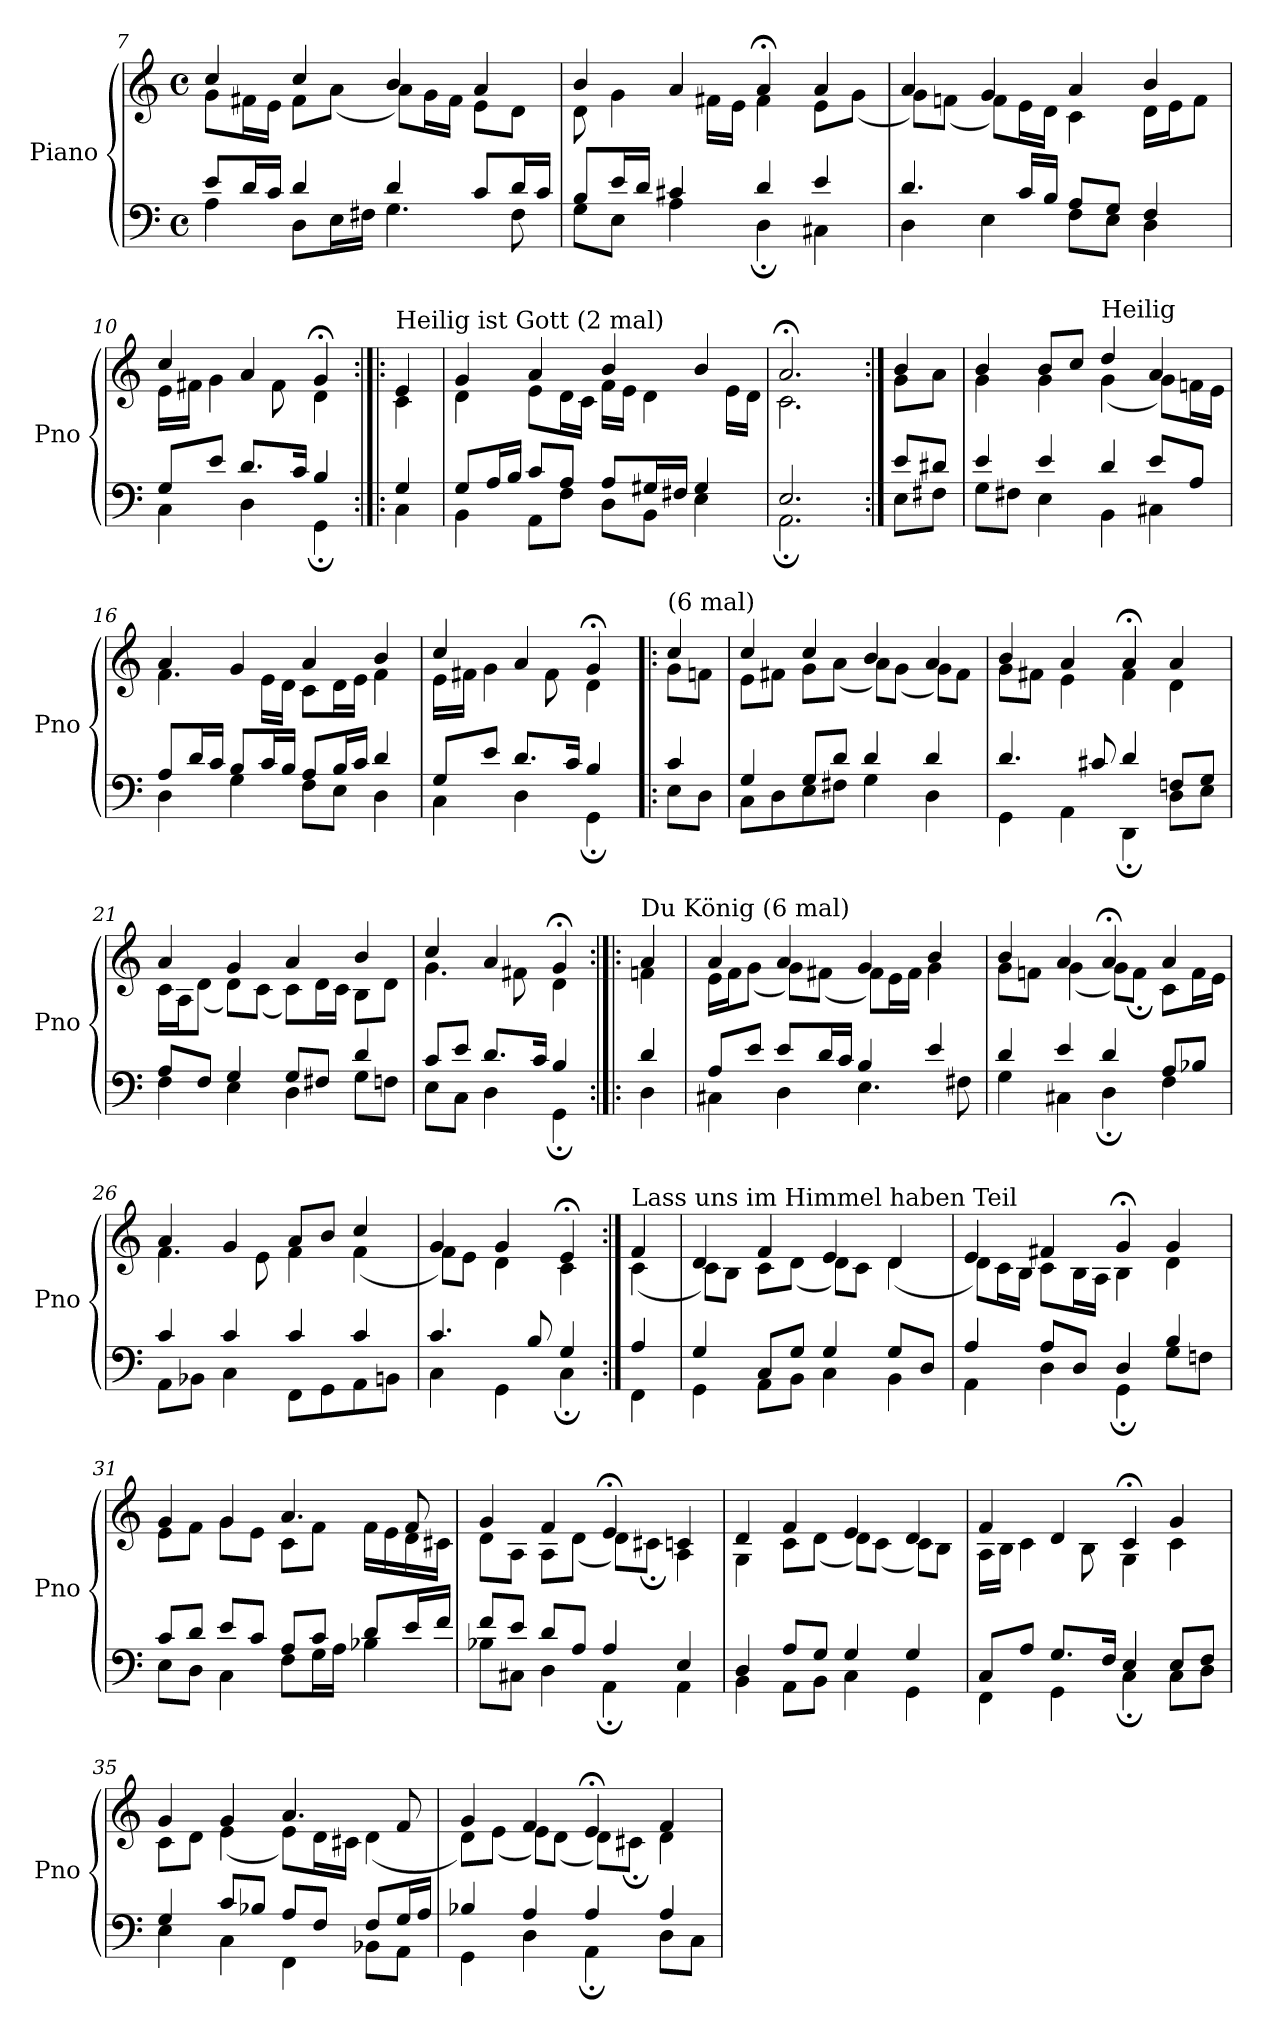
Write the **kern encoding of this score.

**kern	**kern
*part1	*part1
*staff2	*staff1
*I"Piano	*
*I'Pno	*
*clefF4	*clefG2
*k[]	*k[]
*M4/4	*M4/4
*met(c)	*met(c)
=7	=7
*^	*^
8e/L	4A\	4cc/	8g\L
16d/L	.	.	16f#X\L
16c/JJ	.	.	16e\JJ
4d/	8D\L	4cc/	8f#\L
.	16E\L	.	(<8a\J
.	16F#X\JJ	.	.
4d/	4.G\	4b/	8a\L)
.	.	.	16g\L
.	.	.	16f#\JJ
8c/L	.	4a/	8e\L
16d/L	8F#\	.	8d\J
16c/JJ	.	.	.
=8	=8	=8	=8
8B/L	8G\L	4b/	8d\
16e/L	8E\J	.	4g\
16d/JJ	.	.	.
4c#X/	4A\	4a/	.
.	.	.	16f#X\LL
.	.	.	16e\JJ
4d/	4D;\	4a;</	4f#\
4e/	4C#X\	4a/	8e\L
.	.	.	(<8g\J
=9	=9	=9	=9
4.d/	4D\	4a/	8g\L)
.	.	.	(<8fn\J
.	4E\	4g/	8f\L)
16c/LL	.	.	16e\L
16B/JJ	.	.	16d\JJ
8A/L	8F\L	4a/	4c\
8G/J	8E\J	.	.
4F/	4D\	4b/	16d\LL
.	.	.	16e\J
.	.	.	8f\J
=10	=10	=10	=10
8G/L	4C\	4cc/	16e\LL
.	.	.	16f#X\JJ
8e/J	.	.	4g\
8.d/L	4D\	4a/	.
.	.	.	8f#\
16c/Jk	.	.	.
4B/	4GG;\	4g;</	4d\
=11:|!|:	=11:|!|:	=11:|!|:	=11:|!|:
!	!	!LO:TX:a:t=Heilig ist Gott (2 mal)	!
4G/	4C\	4e/	4c\
=12	=12	=12	=12
8G/L	4BB\	4g/	4d\
16A/L	.	.	.
16B/JJ	.	.	.
8c/L	8AA\L	4a/	8e\L
8A/J	8F\J	.	16d\L
.	.	.	16c\JJ
8A/L	8D\L	4b/	16f\LL
.	.	.	16e\JJ
16G#X/L	8BB\J	.	4d\
16F#X/JJ	.	.	.
4G#/	4E\	4b/	.
.	.	.	16e\LL
.	.	.	16d\JJ
=13	=13	=13	=13
2.E/	2.AA;\	2.a;</	2.c\
=14:|!	=14:|!	=14:|!	=14:|!
8e/L	8E\L	4b/	8g\L
8d#X/J	8F#X\J	.	8a\J
=15	=15	=15	=15
4e/	8G\L	4b/	4g\
.	8F#X\J	.	.
4e/	4E\	8b/L	4g\
.	.	8cc/J	.
!	!	!LO:TX:a:t=Heilig	!
4d/	4BB\	4dd/	(<4g\
8e/L	4C#X\	4a/	8g\L)
8A/J	.	.	16fn\L
.	.	.	16e\JJ
=16	=16	=16	=16
8A/L	4D\	4a/	4.f\
16d/L	.	.	.
16c/JJ	.	.	.
8B/L	4G\	4g/	.
16c/L	.	.	16e\LL
16B/JJ	.	.	16d\JJ
8A/L	8F\L	4a/	8c\L
16B/L	8E\J	.	16d\L
16c/JJ	.	.	16e\JJ
4d/	4D\	4b/	4f\
=17	=17	=17	=17
8G/L	4C\	4cc/	16e\LL
.	.	.	16f#X\JJ
8e/J	.	.	4g\
8.d/L	4D\	4a/	.
.	.	.	8f#\
16c/Jk	.	.	.
4B/	4GG;\	4g;</	4d\
=18!|:	=18!|:	=18!|:	=18!|:
!	!	!LO:TX:a:t=(6 mal)	!
4c/	8E\L	4cc/	8g\L
.	8D\J	.	8fn\J
=19	=19	=19	=19
4G/	8C\L	4cc/	8e\L
.	8D\	.	8f#X\J
8G/L	8E\	4cc/	8g\L
8d/J	8F#X\J	.	(<8a\J
4d/	4G\	4b/	8a\L)
.	.	.	(<8g\J
4d/	4D\	4a/	8g\L)
.	.	.	8f#\J
=20	=20	=20	=20
4.d/	4GG\	4b/	8g\L
.	.	.	8f#X\J
.	4AA\	4a/	4e\
8c#X/	.	.	.
4d/	4DD;\	4a;</	4f#\
8Fn/L	8D\L	4a/	4d\
8G/J	8E\J	.	.
=21	=21	=21	=21
8A/L	4F\	4a/	16c\LL
.	.	.	16A\J
8F/J	.	.	(<8d\J
4G/	4E\	4g/	8d\L)
.	.	.	(<8c\J
8G/L	4D\	4a/	8c\L)
8F#X/J	.	.	16d\L
.	.	.	16c\JJ
4d/	8G\L	4b/	8B\L
.	8Fn\J	.	8d\J
=22	=22	=22	=22
8c/L	8E\L	4cc/	4.g\
8e/J	8C\J	.	.
8.d/L	4D\	4a/	.
.	.	.	8f#X\
16c/Jk	.	.	.
4B/	4GG;\	4g;</	4d\
=23:|!|:	=23:|!|:	=23:|!|:	=23:|!|:
!	!	!LO:TX:a:t=Du König (6 mal)	!
4d/	4D\	4a/	4fn\
=24	=24	=24	=24
8A/L	4C#X\	4a/	16e\LL
.	.	.	16f\J
8e/J	.	.	(<8g\J
8e/L	4D\	4a/	8g\L)
16d/L	.	.	(<8f#X\J
16c/JJ	.	.	.
4B/	4.E\	4g/	8f#\L)
.	.	.	16e\L
.	.	.	16f#\JJ
4e/	.	4b/	4g\
.	8F#X\	.	.
=25	=25	=25	=25
4d/	4G\	4b/	8g\L
.	.	.	8fn\J
4e/	4C#X\	4a/	(<4g\
4d/	4D;\	4a;</	8g\L)
.	.	.	8f;\J
8A/L	4F\	4a/	8c\L
8B-X/J	.	.	16f\L
.	.	.	16e\JJ
=26	=26	=26	=26
4c/	8AA\L	4a/	4.f\
.	8BB-X\J	.	.
4c/	4C\	4g/	.
.	.	.	8e\
4c/	8FF\L	8a/L	4f\
.	8GG\	8b/J	.
4c/	8AA\	4cc/	(<4f\
.	8BBn\J	.	.
=27	=27	=27	=27
4.c/	4C\	4g/	8f\L)
.	.	.	8e\J
.	4GG\	4g/	4d\
8B/	.	.	.
4G/	4C;\	4e;</	4c\
=28:|!	=28:|!	=28:|!	=28:|!
!	!	!LO:TX:a:t=Lass uns im Himmel haben Teil	!
4A/	4FF\	4f/	(<4c\
=29	=29	=29	=29
4G/	4GG\	4d/	8c\L)
.	.	.	8B\J
8C/L	8AA\L	4f/	8c\L
8G/J	8BB\J	.	(<8d\J
4G/	4C\	4e/	8d\L)
.	.	.	8c\J
8G/L	4BB\	4d/	(<4d\
8D/J	.	.	.
=30	=30	=30	=30
4A/	4AA\	4e/	8d\L)
.	.	.	16c\L
.	.	.	16B\JJ
8A/L	4D\	4f#X/	8c\L
8D/J	.	.	16B\L
.	.	.	16A\JJ
4D/	4GG;\	4g;</	4B\
4B/	8G\L	4g/	4d\
.	8Fn\J	.	.
=31	=31	=31	=31
8c/L	8E\L	4g/	8e\L
8d/J	8D\J	.	8f\J
8e/L	4C\	4g/	8g\L
8c/J	.	.	8e\J
8A/L	8F\L	4.a/	8c\L
8c/J	16G\L	.	8f\J
.	16A\JJ	.	.
8d/L	4B-X\	.	16f\LL
.	.	.	16e\
16e/L	.	8f/	16d\
16f/JJ	.	.	16c#X\JJ
=32	=32	=32	=32
8f/L	8B-X\L	4g/	8d\L
8e/J	8C#X\J	.	8A\J
8d/L	4D\	4f/	8A\L
8A/J	.	.	(<8d\J
4A/	4AA;\	4e;</	8d\L)
.	.	.	8c#X;\J
4E/	4AA\	4cn/	4A\
=33	=33	=33	=33
4D/	4BB\	4d/	4G\
8A/L	8AA\L	4f/	8c\L
8G/J	8BB\J	.	(<8d\J
4G/	4C\	4e/	8d\L)
.	.	.	(<8c\J
4G/	4GG\	4d/	8c\L)
.	.	.	8B\J
=34	=34	=34	=34
8C/L	4FF\	4f/	16A\LL
.	.	.	16B\JJ
8A/J	.	.	4c\
8.G/L	4GG\	4d/	.
.	.	.	8B\
16F/Jk	.	.	.
4E/	4C;\	4c;</	4G\
8E/L	8C\L	4g/	4c\
8F/J	8D\J	.	.
=35	=35	=35	=35
4G/	4E\	4g/	8c\L
.	.	.	8d\J
8c/L	4C\	4g/	(<4e\
8B-X/J	.	.	.
8A/L	4FF\	4.a/	8e\L)
8F/J	.	.	16d\L
.	.	.	16c#X\JJ
8F/L	8BB-X\L	.	(<4d\
16G/L	8AA\J	8f/	.
16A/JJ	.	.	.
=36	=36	=36	=36
4B-X/	4GG\	4g/	8d\L)
.	.	.	(<8e\J
4A/	4D\	4f/	8e\L)
.	.	.	(<8d\J
4A/	4AA;\	4e;</	8d\L)
.	.	.	8c#X;\J
4A/	8D\L	4f/	4d\
.	8C\J	.	.
*v	*v	*	*
*	*v	*v
=	=
*-	*-
